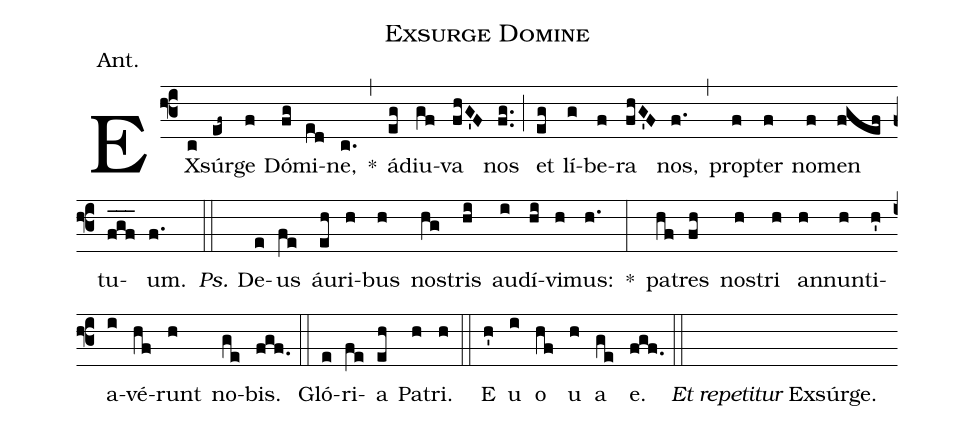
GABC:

name:Exsurge Domine;
annotation:Ant.;
mode:2;
office-part:Antiphon;
%%
(f3) EX(c)súr(ef~)ge(f) Dó(fg)mi(ed)ne,(c.) *(,)
ád(eg)iu(gf)va(fhG'F) nos(fg..) (;)
et(eg) lí(g)be(f)ra(fhG'F) nos,(f.) (,)
prop(f)ter(f) no(f)men(fgef) tu(fgf___)um.(f.) (::)

<i>Ps.</i> De(e)us(fe) áu(eh)ri(h)bus(h) nos(hg)tris(hi) au(i)dí(hi)vi(h)mus:(h.) *(:)
pa(hf)tres(fh) nos(h)tri(h) an(h)nun(h)ti(h')a(i)vé(hf)runt(h) no(ge)bis.(fgf.) (::)

Gló(e)ri(fe)a(eh) Pa(h)tri.(h) (::)

E(h') u(i) o(hf) u(h) a(ge) e.(fgf.) (::)

<i>Et repetitur</i> Exsúrge.()
